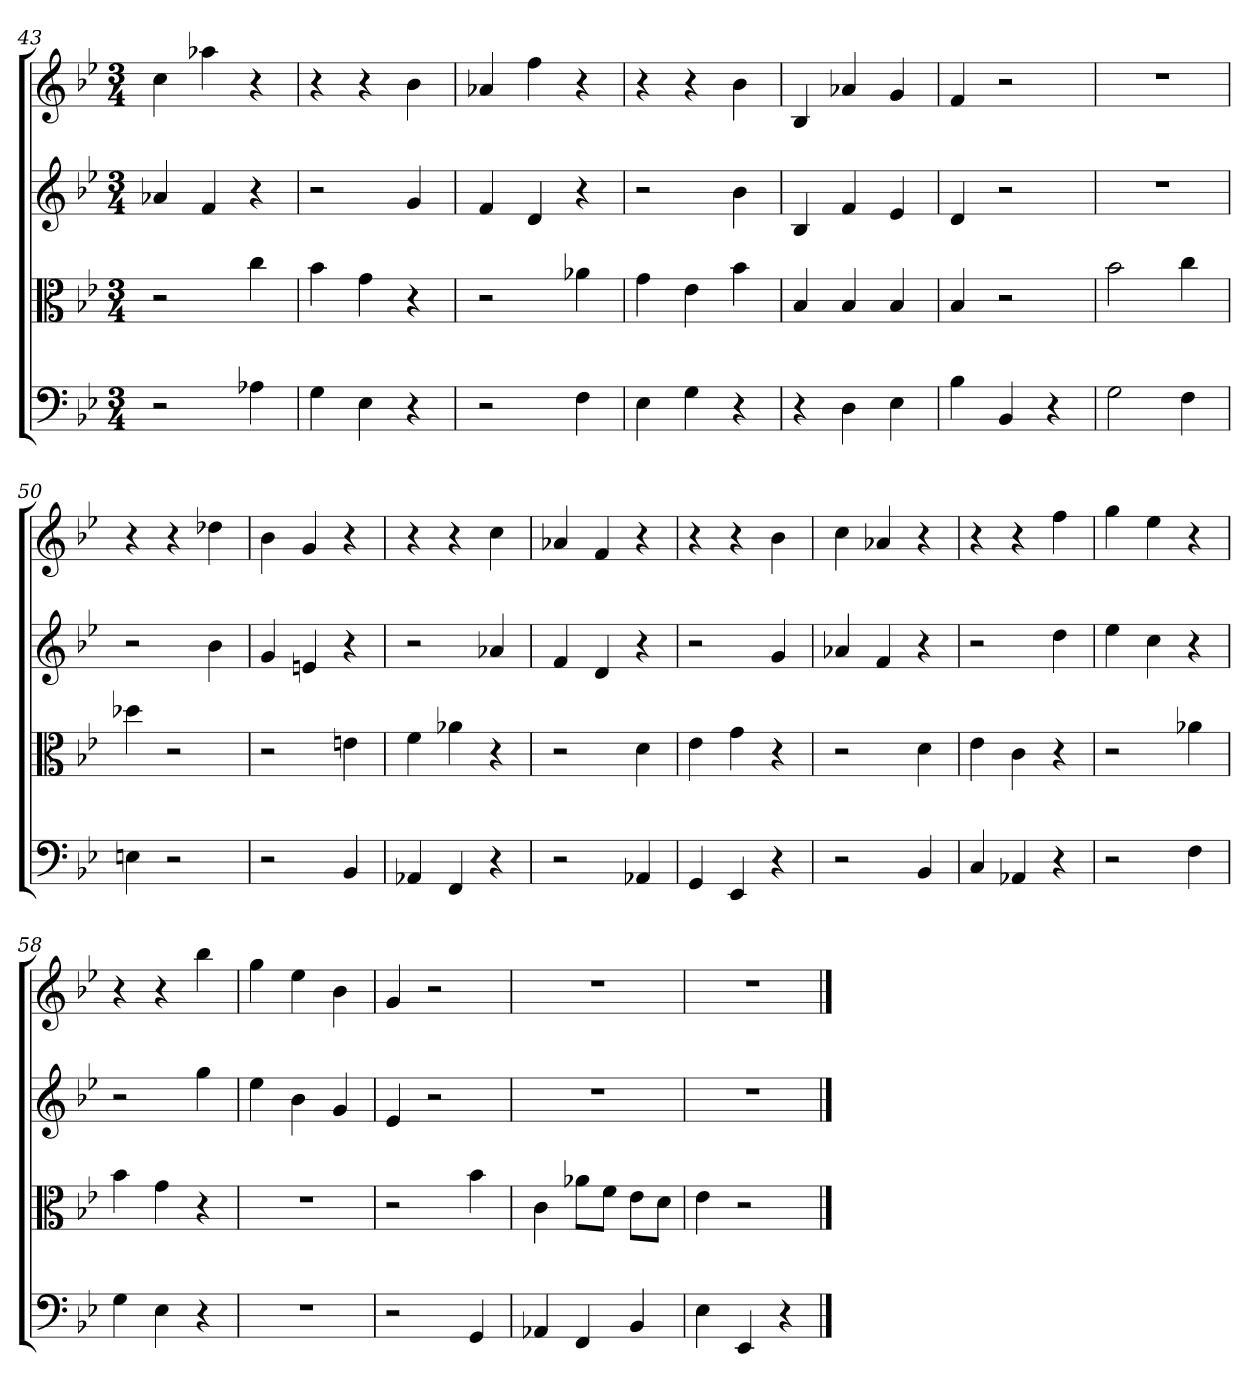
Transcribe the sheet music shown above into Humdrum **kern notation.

**kern	**kern	**kern	**kern
*part4	*part3	*part2	*part1
*staff4	*staff3	*staff2	*staff1
*clefF4	*clefC3	*clefG2	*clefG2
*k[b-e-]	*k[b-e-]	*k[b-e-]	*k[b-e-]
*M3/4	*M3/4	*M3/4	*M3/4
=43	=43	=43	=43
2r	2r	4a-X	4cc
.	.	4f	4aa-X
4A-X	4cc	4r	4r
=44	=44	=44	=44
4G	4b-	2r	4r
4E-	4g	.	4r
4r	4r	4g	4b-
=45	=45	=45	=45
2r	2r	4f	4a-X
.	.	4d	4ff
4F	4a-X	4r	4r
=46	=46	=46	=46
4E-	4g	2r	4r
4G	4e-	.	4r
4r	4b-	4b-	4b-
=47	=47	=47	=47
4r	4B-	4B-	4B-
4D	4B-	4f	4a-X
4E-	4B-	4e-	4g
=48	=48	=48	=48
4B-	4B-	4d	4f
4BB-	2r	2r	2r
4r	.	.	.
=49	=49	=49	=49
2G	2b-	2.r	2.r
4F	4cc	.	.
=50	=50	=50	=50
4En	4dd-X	2r	4r
2r	2r	.	4r
.	.	4b-	4dd-X
=51	=51	=51	=51
2r	2r	4g	4b-
.	.	4en	4g
4BB-	4en	4r	4r
=52	=52	=52	=52
4AA-X	4f	2r	4r
4FF	4a-X	.	4r
4r	4r	4a-X	4cc
=53	=53	=53	=53
2r	2r	4f	4a-X
.	.	4d	4f
4AA-X	4d	4r	4r
=54	=54	=54	=54
4GG	4e-	2r	4r
4EE-	4g	.	4r
4r	4r	4g	4b-
=55	=55	=55	=55
2r	2r	4a-X	4cc
.	.	4f	4a-X
4BB-	4d	4r	4r
=56	=56	=56	=56
4C	4e-	2r	4r
4AA-X	4c	.	4r
4r	4r	4dd	4ff
=57	=57	=57	=57
2r	2r	4ee-	4gg
.	.	4cc	4ee-
4F	4a-X	4r	4r
=58	=58	=58	=58
4G	4b-	2r	4r
4E-	4g	.	4r
4r	4r	4gg	4bb-
=59	=59	=59	=59
2.r	2.r	4ee-	4gg
.	.	4b-	4ee-
.	.	4g	4b-
=60	=60	=60	=60
2r	2r	4e-	4g
.	.	2r	2r
4GG	4b-	.	.
=61	=61	=61	=61
4AA-X	4c	2.r	2.r
4FF	8a-X\L	.	.
.	8f\J	.	.
4BB-	8e-\L	.	.
.	8d\J	.	.
=62	=62	=62	=62
4E-	4e-	2.r	2.r
4EE-	2r	.	.
4r	.	.	.
==	==	==	==
*-	*-	*-	*-
